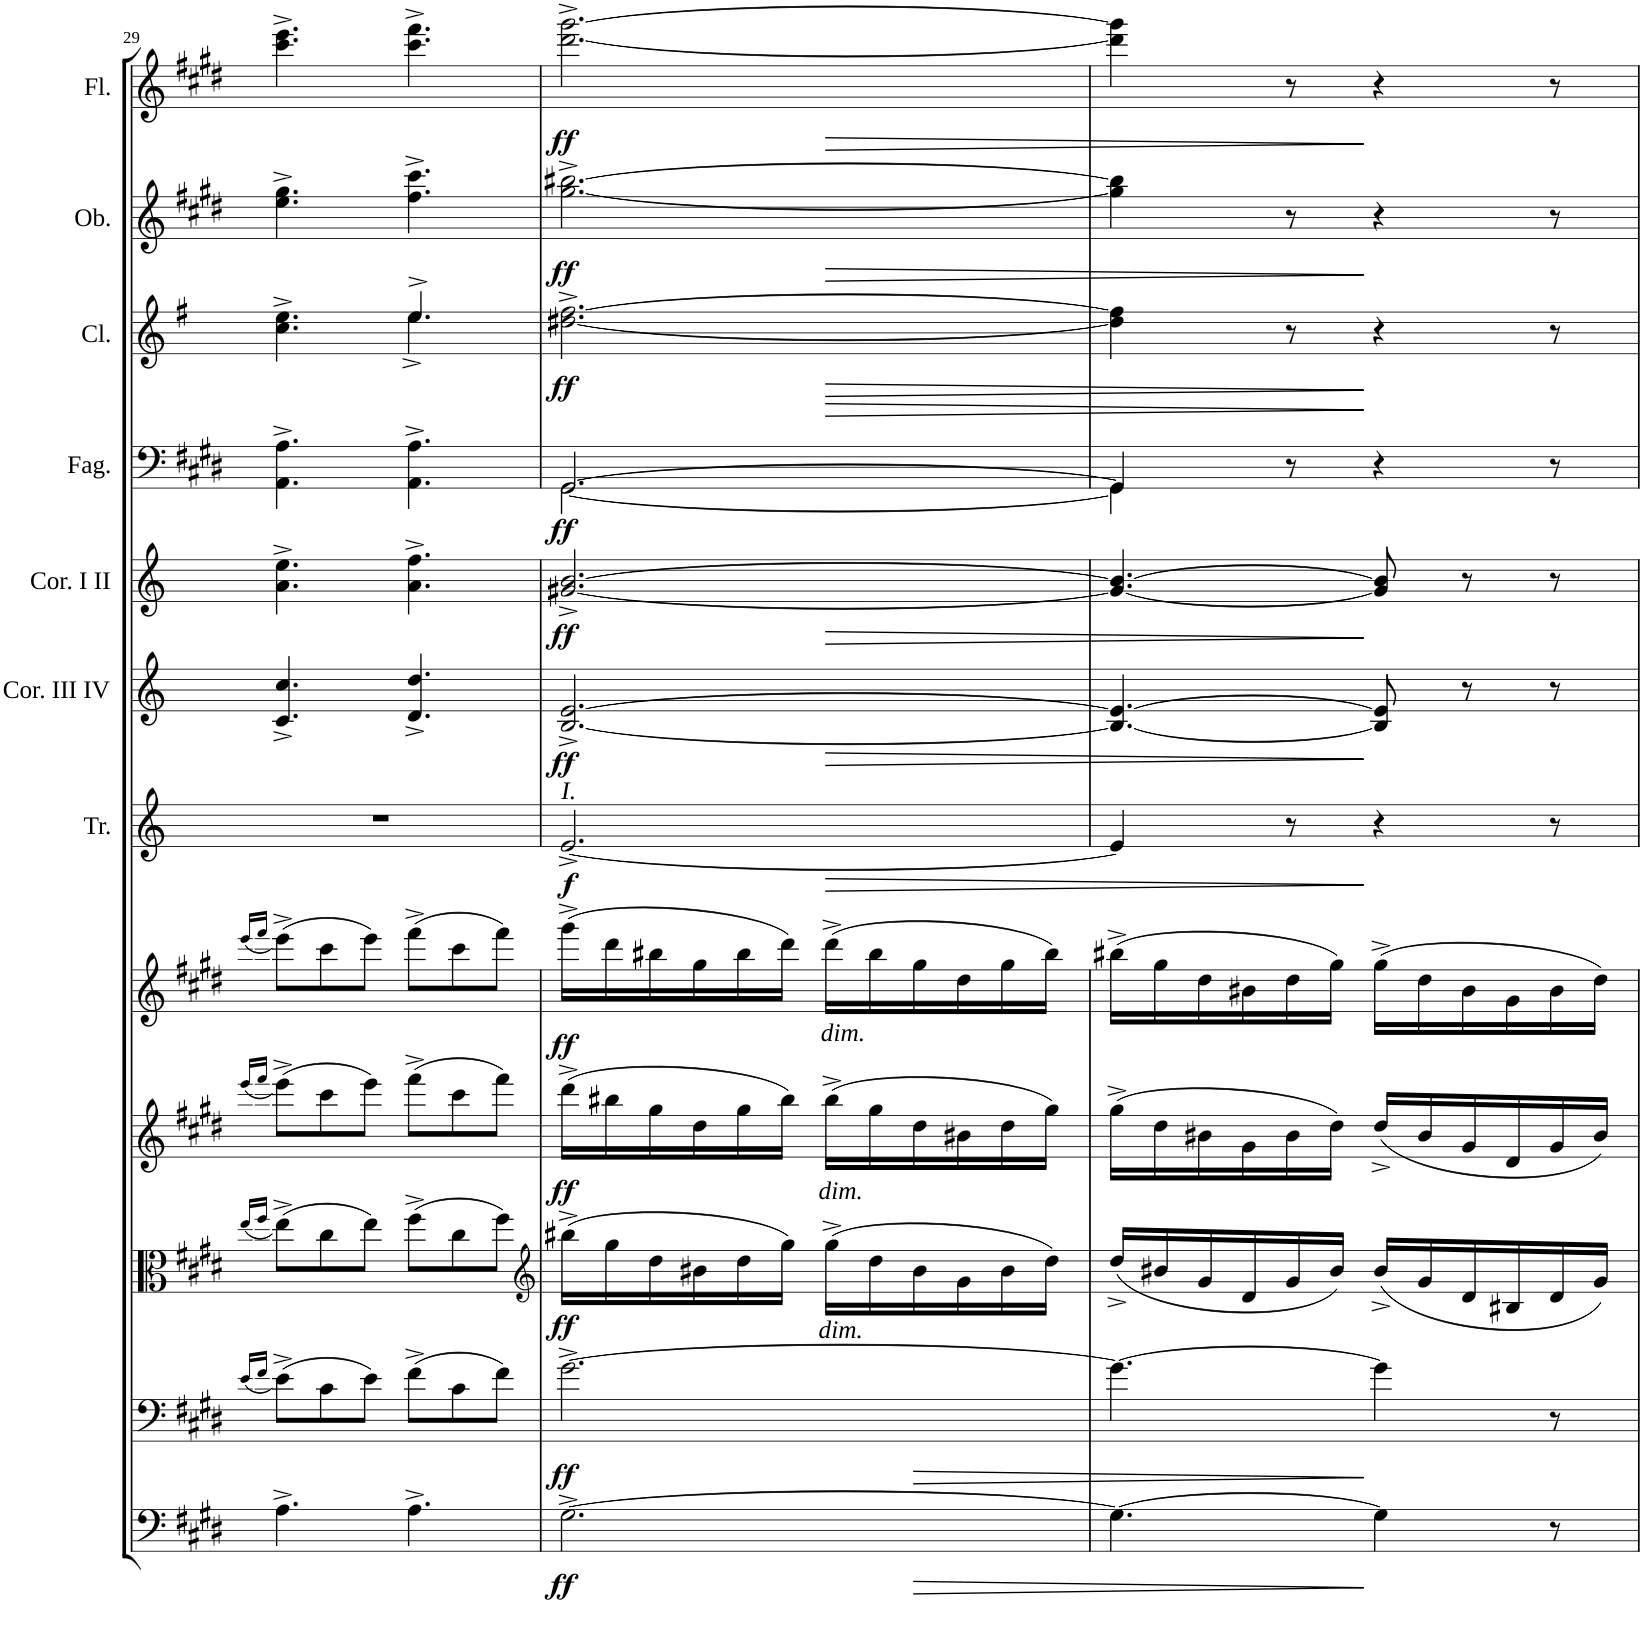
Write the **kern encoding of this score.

**kern	**dynam	**kern	**dynam	**kern	**dynam	**kern	**dynam	**kern	**dynam	**kern	**dynam	**kern	**dynam	**kern	**dynam	**kern	**dynam	**kern	**dynam	**kern	**dynam	**kern	**dynam
*part12	*part12	*part11	*part11	*part10	*part10	*part9	*part9	*part8	*part8	*part7	*part7	*part6	*part6	*part5	*part5	*part4	*part4	*part3	*part3	*part2	*part2	*part1	*part1
*staff12	*staff12	*staff11	*staff11	*staff10	*staff10	*staff9	*staff9	*staff8	*staff8	*staff7	*staff7	*staff6	*staff6	*staff5	*staff5	*staff4	*staff4	*staff3	*staff3	*staff2	*staff2	*staff1	*staff1
*I"Basso	*	*I"Violoncello	*	*I"Viola	*	*I"Violino II	*	*I"Violino I	*	*I"Trombe in E	*	*I"Corni in E III IV	*	*I"Corni in E I II	*	*I"Fagotti	*	*I"Clarinetti in A	*	*I"Oboi	*	*I"Flauti	*
*	*	*	*	*	*	*	*	*	*	*I'Tr.	*	*I'Cor. III IV	*	*I'Cor. I II	*	*I'Fag.	*	*I'Cl.	*	*I'Ob.	*	*I'Fl.	*
!!LO:PB:g=z
*clefF4	*	*clefF4	*	*clefC3	*	*clefG2	*	*clefG2	*	*clefG2	*	*clefG2	*	*clefG2	*	*clefF4	*	*clefG2	*	*clefG2	*	*clefG2	*
*Trd7c12	*	*	*	*	*	*	*	*	*	*Trd-2c-4	*	*Trd5c8	*	*Trd5c8	*	*	*	*Trd2c3	*	*	*	*	*
*k[f#c#g#d#]	*	*k[f#c#g#d#]	*	*k[f#c#g#d#]	*	*k[f#c#g#d#]	*	*k[f#c#g#d#]	*	*k[]	*	*k[]	*	*k[]	*	*k[f#c#g#d#]	*	*k[f#]	*	*k[f#c#g#d#]	*	*k[f#c#g#d#]	*
*M6/8	*	*M6/8	*	*M6/8	*	*M6/8	*	*M6/8	*	*M6/8	*	*M6/8	*	*M6/8	*	*M6/8	*	*M6/8	*	*M6/8	*	*M6/8	*
=29	=29	=29	=29	=29	=29	=29	=29	=29	=29	=29	=29	=29	=29	=29	=29	=29	=29	=29	=29	=29	=29	=29	=29
.	.	(16qe/LL	.	(16qee/LL	.	(16qeee/LL	.	(16qeee/LL	.	.	.	.	.	.	.	.	.	.	.	.	.	.	.
.	.	16qf#/JJ	.	16qff#/JJ	.	16qfff#/JJ	.	16qfff#/JJ	.	.	.	.	.	.	.	.	.	.	.	.	.	.	.
*	*	*	*	*	*	*	*	*	*	*	*	*	*	*	*	*	*	*^	*	*	*	*	*
4.A^\	.	(>8e^\L)	.	(>8ee^\L)	.	(>8eee^\L)	.	(>8eee^\L)	.	2.r	.	4.c/^ 4.cc/^	.	4.a\^ 4.ee\^	.	4.AA\^ 4.A\^	.	4.cc\^> 4.ee\^>	4.ryy	.	4.ee\^ 4.gg#\^	.	4.ccc#\^ 4.eee\^	.
.	.	8c#\	.	8cc#\	.	8ccc#\	.	8ccc#\	.	.	.	.	.	.	.	.	.	.	.	.	.	.	.	.
.	.	8e\J)	.	8ee\J)	.	8eee\J)	.	8eee\J)	.	.	.	.	.	.	.	.	.	.	.	.	.	.	.	.
4.A^\	.	(8f#^\L	.	(8ff#^\L	.	(8fff#^\L	.	(8fff#^\L	.	.	.	4.d/^ 4.dd/^	.	4.a\^ 4.ff\^	.	4.AA\^ 4.A\^	.	4.ee^/	4.ee^\	.	4.ff#\^ 4.ccc#\^	.	4.ccc#\^ 4.fff#\^	.
.	.	8c#\	.	8cc#\	.	8ccc#\	.	8ccc#\	.	.	.	.	.	.	.	.	.	.	.	.	.	.	.	.
.	.	8f#\J)	.	8ff#\J)	.	8fff#\J)	.	8fff#\J)	.	.	.	.	.	.	.	.	.	.	.	.	.	.	.	.
=30	=30	=30	=30	=30	=30	=30	=30	=30	=30	=30	=30	=30	=30	=30	=30	=30	=30	=30	=30	=30	=30	=30	=30	=30
*	*	*	*	*clefG2	*	*	*	*	*	*	*	*	*	*	*	*	*	*	*	*	*	*	*	*
*^	*	*^	*	*	*	*	*	*	*	*^	*	*^	*	*^	*	*^	*	*	*	*	*^	*	*^	*
*	*	*	*	*	*	*	*	*	*	*	*	*	*	*	*	*	*	*	*	*	*	*^	*	*	*	*	*	*	*	*	*	*
!	!	!	!	!	!	!	!	!	!	!	!	!LO:TX:a:i:t=I.	!	!	!	!	!	!	!	!	!	!	!	!	!	!	!	!	!	!	!	!	!
!	!	!LO:DY:b	!	!	!LO:DY:b	!	!LO:DY:b	!	!LO:DY:b	!	!LO:DY:b	!	!	!LO:DY:b	!	!	!LO:DY:b	!	!	!LO:DY:b	!	!	!	!LO:DY:b	!	!	!LO:DY:b	!	!	!LO:DY:b	!	!	!LO:DY:b
[>2.G#^\	2ryy	ff	[>2.g#^\	2ryy	ff	(16bb#X^\LL	ff	(16ddd#^\LL	ff	(16ggg#^\LL	ff	[<2.e^</	4.ryy	f	[<2.B/^< [>2.e/^<	4.ryy	ff	[<2.g#X/^< [>2.b/^<	4.ryy	ff	[2.GG#/	[2.GG#\	4.ryy	ff	[2.dd#X\^ [2.ff#\^	4.ryy	ff	[2.gg#\^ [2.bb#X\^	4.ryy	ff	[2.ddd#\^ [2.ggg#\^	4.ryy	ff
.	.	.	.	.	.	16gg#\	.	16bb#X\	.	16ddd#\	.	.	.	.	.	.	.	.	.	.	.	.	.	.	.	.	.	.	.	.	.	.	.
.	.	.	.	.	.	16dd#\	.	16gg#\	.	16bb#X\	.	.	.	.	.	.	.	.	.	.	.	.	.	.	.	.	.	.	.	.	.	.	.
.	.	.	.	.	.	16b#X\	.	16dd#\	.	16gg#\	.	.	.	.	.	.	.	.	.	.	.	.	.	.	.	.	.	.	.	.	.	.	.
.	.	.	.	.	.	16dd#\	.	16gg#\	.	16bb#\	.	.	.	.	.	.	.	.	.	.	.	.	.	.	.	.	.	.	.	.	.	.	.
.	.	.	.	.	.	16gg#\JJ)	.	16bb#\JJ)	.	16ddd#\JJ)	.	.	.	.	.	.	.	.	.	.	.	.	.	.	.	.	.	.	.	.	.	.	.
!	!	!	!	!	!	!	!	!	!	!LO:TX:b:i:t=dim.	!	!	!	!	!	!	!	!	!	!	!	!	!	!	!	!	!	!	!	!	!	!	!
!	!	!	!	!	!	!	!	!LO:TX:b:i:t=dim.	!	!	!	!	!	!	!	!	!	!	!	!	!	!	!	!	!	!	!	!	!	!	!	!	!
!	!	!	!	!	!	!LO:TX:b:i:t=dim.	!	!	!	!	!	!	!	!	!	!	!	!	!	!	!	!	!	!	!	!	!	!	!	!	!	!	!
!	!	!	!	!	!	!	!	!	!	!	!	!	!	!	!	!	!	!	!	!	!	!	!	!	!	!	!LO:HP:b	!	!	!LO:HP:b	!	!	!LO:HP:b
.	.	.	.	.	.	(16gg#^\LL	.	(16bb#^\LL	.	(16ddd#^\LL	.	.	4.ryy	.	.	4.ryy	.	.	4.ryy	.	.	.	4.ryy	.	.	4.ryy	>	.	4.ryy	>	.	4.ryy	>
.	.	.	.	.	.	16dd#\	.	16gg#\	.	16bb#\	.	.	.	.	.	.	.	.	.	.	.	.	.	.	.	.	.	.	.	.	.	.	.
.	4ryy	.	.	4ryy	.	16b#\	.	16dd#\	.	16gg#\	.	.	.	.	.	.	.	.	.	.	.	.	.	.	.	.	.	.	.	.	.	.	.
.	.	.	.	.	.	16g#\	.	16b#X\	.	16dd#\	.	.	.	.	.	.	.	.	.	.	.	.	.	.	.	.	.	.	.	.	.	.	.
.	.	.	.	.	.	16b#\	.	16dd#\	.	16gg#\	.	.	.	.	.	.	.	.	.	.	.	.	.	.	.	.	.	.	.	.	.	.	.
.	.	.	.	.	.	16dd#\JJ)	.	16gg#\JJ)	.	16bb#\JJ)	.	.	.	.	.	.	.	.	.	.	.	.	.	.	.	.	.	.	.	.	.	.	.
*v	*v	*	*	*	*	*	*	*	*	*	*	*v	*v	*	*v	*v	*	*v	*v	*	*	*v	*v	*	*v	*v	*	*v	*v	*	*v	*v	*
*	*	*v	*v	*	*	*	*	*	*	*	*	*	*	*	*	*	*	*	*	*	*	*	*	*	*
=31	=31	=31	=31	=31	=31	=31	=31	=31	=31	=31	=31	=31	=31	=31	=31	=31	=31	=31	=31	=31	=31	=31	=31	=31
4.G#\_	.	4.g#\_	.	(16dd#^/LL	.	(16gg#^\LL	.	(16bb#X^\LL	.	4e/]	.	4.B/_ 4.e/_	.	4.g#/_ 4.b/_	.	4GG#/]	4GG#\]	.	4dd#\] 4ff#\]	.	4gg#\] 4bb#\]	.	4ddd#\] 4ggg#\]	.
.	.	.	.	16b#X/	.	16dd#\	.	16gg#\	.	.	.	.	.	.	.	.	.	.	.	.	.	.	.	.
.	.	.	.	16g#/	.	16b#X\	.	16dd#\	.	.	.	.	.	.	.	.	.	.	.	.	.	.	.	.
.	.	.	.	16d#/	.	16g#\	.	16b#X\	.	.	.	.	.	.	.	.	.	.	.	.	.	.	.	.
.	.	.	.	16g#/	.	16b#\	.	16dd#\	.	8r	.	.	.	.	.	8r	2ryy	.	8r	.	8r	.	8r	.
.	.	.	.	16b#/JJ)	.	16dd#\JJ)	.	16gg#\JJ)	.	.	.	.	.	.	.	.	.	.	.	.	.	.	.	.
4G#\]	.	4g#\]	.	(16b#^/LL	.	(16dd#^/LL	.	(16gg#^\LL	.	4r	.	8B/] 8e/]	.	8g#/] 8b/]	.	4r	.	.	4r	]	4r	]	4r	]
.	.	.	.	16g#/	.	16b#/	.	16dd#\	.	.	.	.	.	.	.	.	.	.	.	.	.	.	.	.
.	.	.	.	16d#/	.	16g#/	.	16b#\	.	.	.	8r	.	8r	.	.	.	.	.	.	.	.	.	.
.	.	.	.	16B#X/	.	16d#/	.	16g#\	.	.	.	.	.	.	.	.	.	.	.	.	.	.	.	.
8r	.	8r	.	16d#/	.	16g#/	.	16b#\	.	8r	.	8r	.	8r	.	8r	.	.	8r	.	8r	.	8r	.
.	.	.	.	16g#/JJ)	.	16b#/JJ)	.	16dd#\JJ)	.	.	.	.	.	.	.	.	.	.	.	.	.	.	.	.
*	*	*	*	*	*	*	*	*	*	*	*	*	*	*	*	*v	*v	*	*	*	*	*	*	*
=	=	=	=	=	=	=	=	=	=	=	=	=	=	=	=	=	=	=	=	=	=	=	=
*-	*-	*-	*-	*-	*-	*-	*-	*-	*-	*-	*-	*-	*-	*-	*-	*-	*-	*-	*-	*-	*-	*-	*-
